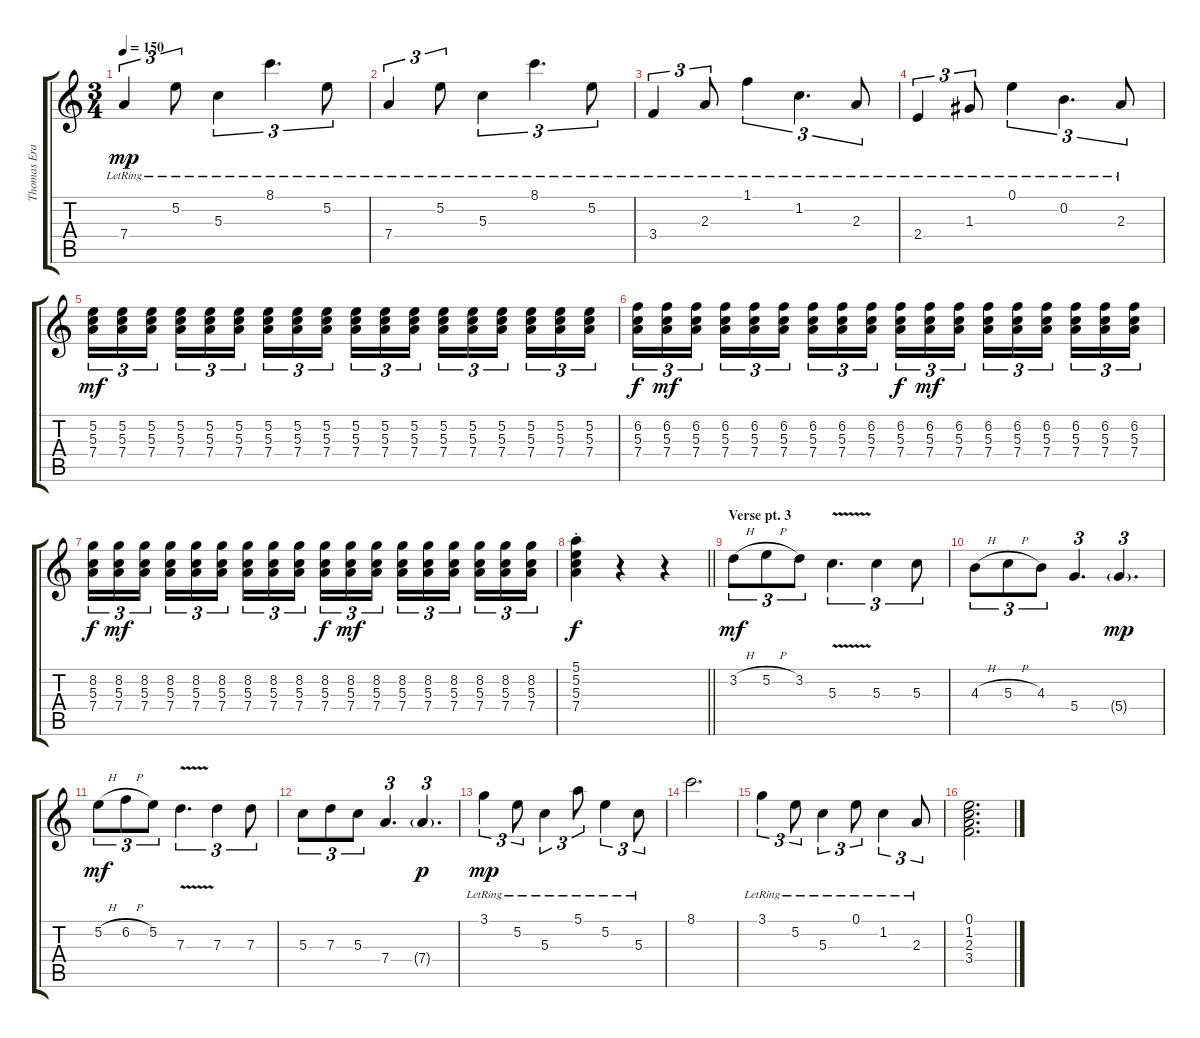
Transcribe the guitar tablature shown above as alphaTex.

\track ("Thomas Erak" "Thomas Era") {instrument distortionguitar}
\staff {score tabs}
\tuning (E4 B3 G3 D3 A2 E2) {hide}
\ts (3 4)
\tempo 150
\clef g2
\ks c
7.4{lr}.4{tu (3 2) dy mp instrument electricguitarjazz} 5.2{lr}.8{tu (3 2)} 5.3{lr}.4{tu (3 2)} 8.1{lr}.4{d tu (3 2)} 5.2{lr}.8{tu (3 2)} |
7.4{lr}.4{tu (3 2) instrument electricguitarjazz} 5.2{lr}.8{tu (3 2)} 5.3{lr}.4{tu (3 2)} 8.1{lr}.4{d tu (3 2)} 5.2{lr}.8{tu (3 2)} |
3.4{lr}.4{tu (3 2) instrument electricguitarjazz} 2.3{lr}.8{tu (3 2)} 1.1{lr}.4{tu (3 2)} 1.2{lr}.4{d tu (3 2)} 2.3{lr}.8{tu (3 2)} |
2.4{lr}.4{tu (3 2) instrument electricguitarjazz} 1.3{lr}.8{tu (3 2)} 0.1{lr}.4{tu (3 2)} 0.2{lr}.4{d tu (3 2)} 2.3{lr}.8{tu (3 2)} |
(5.2 5.3 7.4).16{tu (3 2) dy mf instrument distortionguitar} (5.2 5.3 7.4).16{tu (3 2)} (5.2 5.3 7.4).16{tu (3 2) beam splitsecondary} (5.2 5.3 7.4).16{tu (3 2)} (5.2 5.3 7.4).16{tu (3 2)} (5.2 5.3 7.4).16{tu (3 2)} (5.2 5.3 7.4).16{tu (3 2)} (5.2 5.3 7.4).16{tu (3 2)} (5.2 5.3 7.4).16{tu (3 2) beam splitsecondary} (5.2 5.3 7.4).16{tu (3 2) instrument distortionguitar} (5.2 5.3 7.4).16{tu (3 2)} (5.2 5.3 7.4).16{tu (3 2)} (5.2 5.3 7.4).16{tu (3 2)} (5.2 5.3 7.4).16{tu (3 2)} (5.2 5.3 7.4).16{tu (3 2) beam splitsecondary} (5.2 5.3 7.4).16{tu (3 2)} (5.2 5.3 7.4).16{tu (3 2)} (5.2 5.3 7.4).16{tu (3 2)} |
(6.2 5.3 7.4).16{tu (3 2) dy f} (6.2 5.3 7.4).16{tu (3 2) dy mf} (6.2 5.3 7.4).16{tu (3 2) beam splitsecondary} (6.2 5.3 7.4).16{tu (3 2)} (6.2 5.3 7.4).16{tu (3 2)} (6.2 5.3 7.4).16{tu (3 2)} (6.2 5.3 7.4).16{tu (3 2)} (6.2 5.3 7.4).16{tu (3 2)} (6.2 5.3 7.4).16{tu (3 2) beam splitsecondary} (6.2 5.3 7.4).16{tu (3 2) dy f} (6.2 5.3 7.4).16{tu (3 2) dy mf} (6.2 5.3 7.4).16{tu (3 2)} (6.2 5.3 7.4).16{tu (3 2)} (6.2 5.3 7.4).16{tu (3 2)} (6.2 5.3 7.4).16{tu (3 2) beam splitsecondary} (6.2 5.3 7.4).16{tu (3 2)} (6.2 5.3 7.4).16{tu (3 2)} (6.2 5.3 7.4).16{tu (3 2)} |
(8.2 5.3 7.4).16{tu (3 2) dy f} (8.2 5.3 7.4).16{tu (3 2) dy mf} (8.2 5.3 7.4).16{tu (3 2) beam splitsecondary} (8.2 5.3 7.4).16{tu (3 2)} (8.2 5.3 7.4).16{tu (3 2)} (8.2 5.3 7.4).16{tu (3 2)} (8.2 5.3 7.4).16{tu (3 2)} (8.2 5.3 7.4).16{tu (3 2)} (8.2 5.3 7.4).16{tu (3 2) beam splitsecondary} (8.2 5.3 7.4).16{tu (3 2) dy f} (8.2 5.3 7.4).16{tu (3 2) dy mf} (8.2 5.3 7.4).16{tu (3 2)} (8.2 5.3 7.4).16{tu (3 2)} (8.2 5.3 7.4).16{tu (3 2)} (8.2 5.3 7.4).16{tu (3 2) beam splitsecondary} (8.2 5.3 7.4).16{tu (3 2)} (8.2 5.3 7.4).16{tu (3 2)} (8.2 5.3 7.4).16{tu (3 2)} |
\barLineRight lightlight
(5.1{st} 5.2{st} 5.3{st} 7.4{st}).4{dy f} r.4 r.4 |
\section ("" "Verse pt. 3")
3.2{h}.8{tu (3 2) dy mf instrument electricguitarjazz} 5.2{h}.8{tu (3 2)} 3.2.8{tu (3 2)} 5.3{v}.4{d tu (3 2)} 5.3.4{tu (3 2)} 5.3.8{tu (3 2)} |
4.3{h}.8{tu (3 2)} 5.3{h}.8{tu (3 2)} 4.3.8{tu (3 2)} 5.4.4{d tu (3 2)} 5.4{g}.4{d tu (3 2) dy mp} |
5.2{h}.8{tu (3 2) dy mf} 6.2{h}.8{tu (3 2)} 5.2.8{tu (3 2)} 7.3{v}.4{d tu (3 2)} 7.3.4{tu (3 2)} 7.3.8{tu (3 2)} |
5.3.8{tu (3 2)} 7.3.8{tu (3 2)} 5.3.8{tu (3 2)} 7.4.4{d tu (3 2)} 7.4{g}.4{d tu (3 2) dy p} |
3.1{lr}.4{tu (3 2) dy mp} 5.2{lr}.8{tu (3 2)} 5.3{lr}.4{tu (3 2)} 5.1{lr}.8{tu (3 2)} 5.2{lr}.4{tu (3 2)} 5.3{lr}.8{tu (3 2)} |
8.1.2{d} |
3.1{lr}.4{tu (3 2)} 5.2{lr}.8{tu (3 2)} 5.3{lr}.4{tu (3 2)} 0.1{lr}.8{tu (3 2)} 1.2{lr}.4{tu (3 2)} 2.3{lr}.8{tu (3 2)} |
(0.1 1.2 2.3 3.4).2{d}
